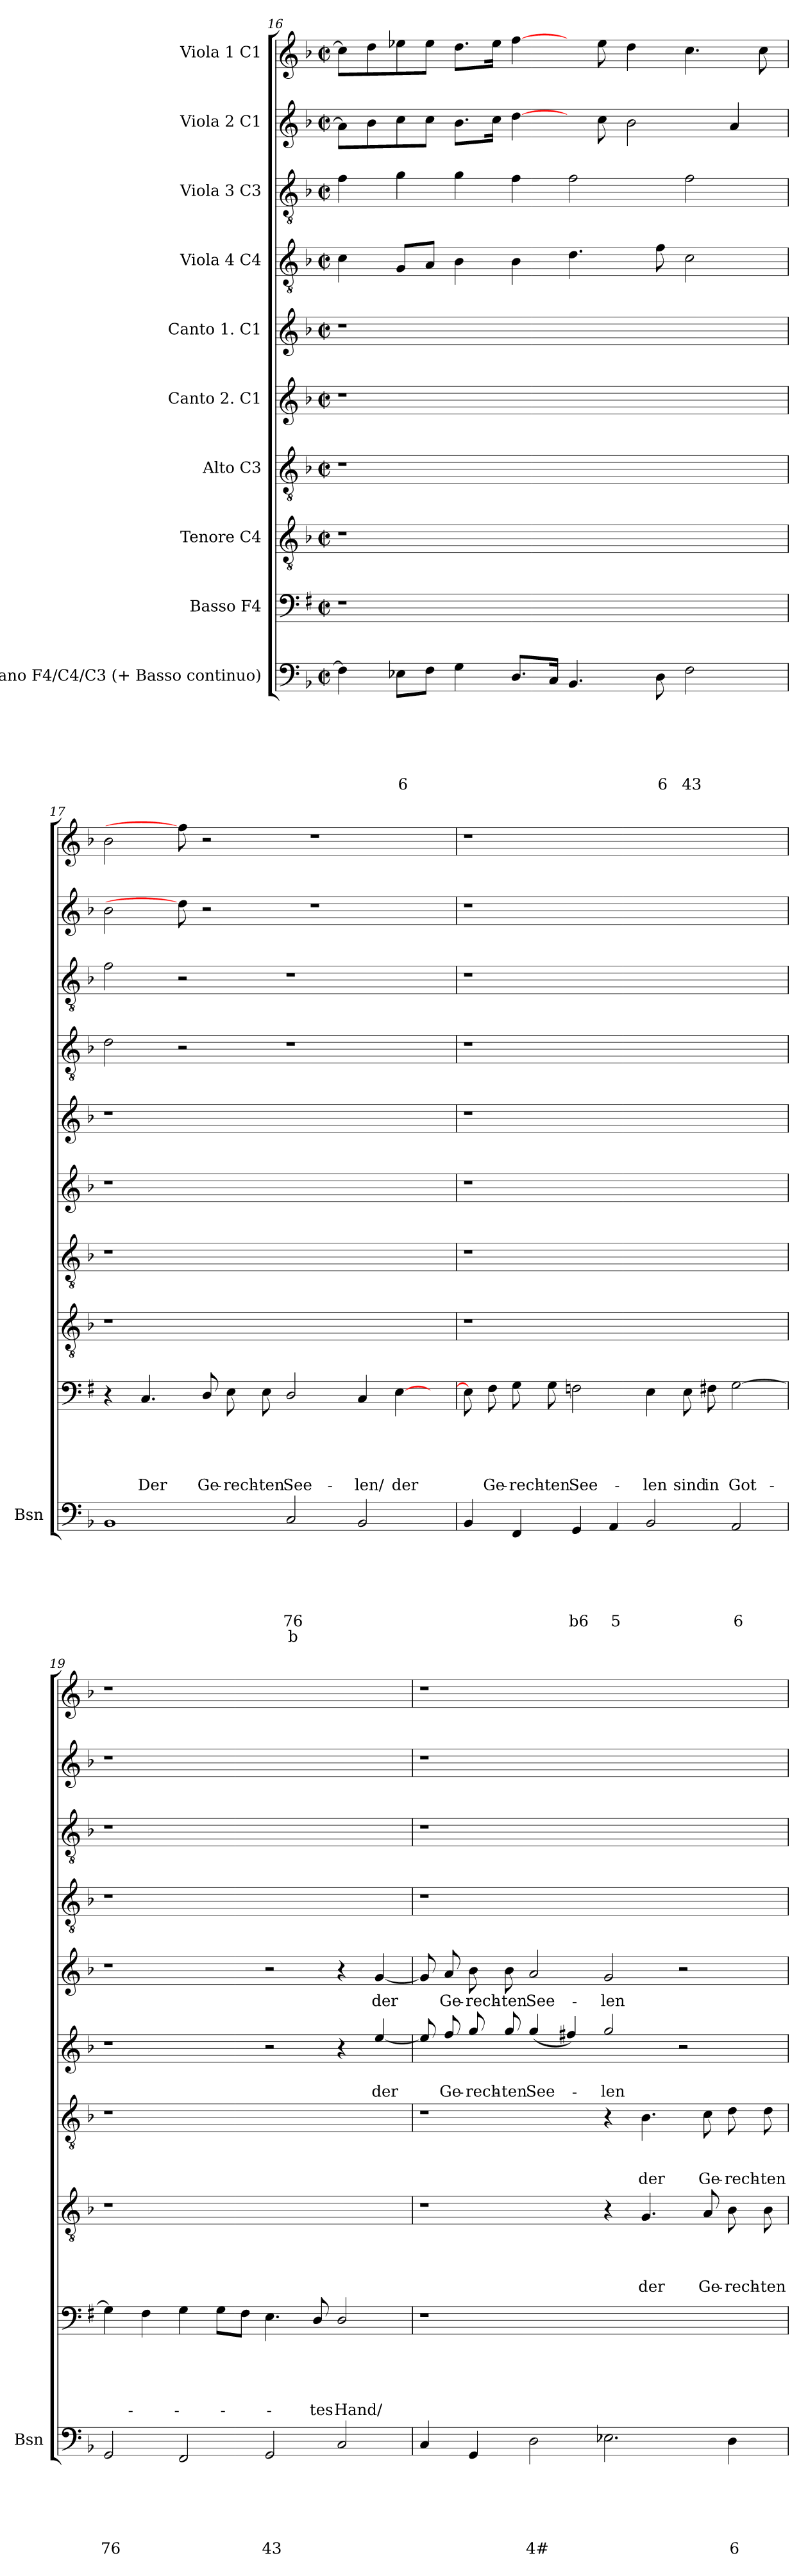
**kern	**text	**text	**text	**text	**text	**text	**text	**kern	**text	**text	**text	**text	**text	**kern	**text	**text	**text	**text	**kern	**text	**text	**text	**kern	**text	**text	**kern	**text	**kern	**kern	**kern	**kern
*part10	*part10	*part10	*part10	*part10	*part10	*part10	*part10	*part9	*part9	*part9	*part9	*part9	*part9	*part8	*part8	*part8	*part8	*part8	*part7	*part7	*part7	*part7	*part6	*part6	*part6	*part5	*part5	*part4	*part3	*part2	*part1
*staff10	*staff10	*staff10	*staff10	*staff10	*staff10	*staff10	*staff10	*staff9	*staff9	*staff9	*staff9	*staff9	*staff9	*staff8	*staff8	*staff8	*staff8	*staff8	*staff7	*staff7	*staff7	*staff7	*staff6	*staff6	*staff6	*staff5	*staff5	*staff4	*staff3	*staff2	*staff1
*I"Organo  F4/C4/C3  (+ Basso continuo)	*	*	*	*	*	*	*	*I"Basso F4	*	*	*	*	*	*I"Tenore  C4	*	*	*	*	*I"Alto C3	*	*	*	*I"Canto 2. C1	*	*	*I"Canto 1. C1	*	*I"Viola 4 C4	*I"Viola 3 C3	*I"Viola 2 C1	*I"Viola 1 C1
*I'Bsn	*	*	*	*	*	*	*	*	*	*	*	*	*	*	*	*	*	*	*	*	*	*	*	*	*	*	*	*	*	*	*
*clefF4	*	*	*	*	*	*	*	*clefF4	*	*	*	*	*	*clefGv2	*	*	*	*	*clefGv2	*	*	*	*clefG2	*	*	*clefG2	*	*clefGv2	*clefGv2	*clefG2	*clefG2
*	*	*	*	*	*	*	*	*ITrd1c2	*	*	*	*	*	*	*	*	*	*	*	*	*	*	*ITrd8c14	*	*	*	*	*	*	*	*
*k[b-]	*	*	*	*	*	*	*	*k[b-]	*	*	*	*	*	*k[b-]	*	*	*	*	*k[b-]	*	*	*	*k[b-]	*	*	*k[b-]	*	*k[b-]	*k[b-]	*k[b-]	*k[b-]
*F:	*	*	*	*	*	*	*	*F:	*	*	*	*	*	*F:	*	*	*	*	*F:	*	*	*	*F:	*	*	*F:	*	*F:	*F:	*F:	*F:
*M2/2	*	*	*	*	*	*	*	*M2/2	*	*	*	*	*	*M2/2	*	*	*	*	*M2/2	*	*	*	*M2/2	*	*	*M2/2	*	*M2/2	*M2/2	*M2/2	*M2/2
*met(c|)	*	*	*	*	*	*	*	*met(c|)	*	*	*	*	*	*met(c|)	*	*	*	*	*met(c|)	*	*	*	*met(c|)	*	*	*met(c|)	*	*met(c|)	*met(c|)	*met(c|)	*met(c|)
=16	=16	=16	=16	=16	=16	=16	=16	=16	=16	=16	=16	=16	=16	=16	=16	=16	=16	=16	=16	=16	=16	=16	=16	=16	=16	=16	=16	=16	=16	=16	=16
4F\]	.	.	.	.	.	.	.	1r	.	.	.	.	.	1r	.	.	.	.	1r	.	.	.	1r	.	.	1r	.	4c\	4f\	8a\L]	8cc\L]
.	.	.	.	.	.	.	.	.	.	.	.	.	.	.	.	.	.	.	.	.	.	.	.	.	.	.	.	.	.	8b-\	8dd\
!	!	!	!	!	!	!LO:LY:b	!	!	!	!	!	!	!	!	!	!	!	!	!	!	!	!	!	!	!	!	!	!	!	!	!
8E-X\L	.	.	.	.	.	6	.	.	.	.	.	.	.	.	.	.	.	.	.	.	.	.	.	.	.	.	.	8G/L	4g\	8cc\	8ee-X\
8F\J	.	.	.	.	.	.	.	.	.	.	.	.	.	.	.	.	.	.	.	.	.	.	.	.	.	.	.	8A/J	.	8cc\J	8ee-\J
4G\	.	.	.	.	.	.	.	.	.	.	.	.	.	.	.	.	.	.	.	.	.	.	.	.	.	.	.	4B-\	4g\	8.b-\L	8.dd\L
.	.	.	.	.	.	.	.	.	.	.	.	.	.	.	.	.	.	.	.	.	.	.	.	.	.	.	.	.	.	16cc\Jk	16ee-\Jk
8.D/L	.	.	.	.	.	.	.	.	.	.	.	.	.	.	.	.	.	.	.	.	.	.	.	.	.	.	.	4B-\	4f\	[4dd\	[4ff\
16C/Jk	.	.	.	.	.	.	.	.	.	.	.	.	.	.	.	.	.	.	.	.	.	.	.	.	.	.	.	.	.	.	.
4.BB-/	.	.	.	.	.	.	.	1ryy	.	.	.	.	.	1ryy	.	.	.	.	1ryy	.	.	.	1ryy	.	.	1ryy	.	4.d\	2f\	8ryy	8ryy
.	.	.	.	.	.	.	.	.	.	.	.	.	.	.	.	.	.	.	.	.	.	.	.	.	.	.	.	.	.	8cc\	8ee-\
.	.	.	.	.	.	.	.	.	.	.	.	.	.	.	.	.	.	.	.	.	.	.	.	.	.	.	.	.	.	2b-\	4dd\
!	!	!	!	!	!	!LO:LY:b	!	!	!	!	!	!	!	!	!	!	!	!	!	!	!	!	!	!	!	!	!	!	!	!	!
8D\	.	.	.	.	.	6	.	.	.	.	.	.	.	.	.	.	.	.	.	.	.	.	.	.	.	.	.	8f\	.	.	.
!	!	!	!	!	!	!LO:LY:b	!	!	!	!	!	!	!	!	!	!	!	!	!	!	!	!	!	!	!	!	!	!	!	!	!
2F\	.	.	.	.	.	43	.	.	.	.	.	.	.	.	.	.	.	.	.	.	.	.	.	.	.	.	.	2c\	2f\	.	4.cc\
.	.	.	.	.	.	.	.	.	.	.	.	.	.	.	.	.	.	.	.	.	.	.	.	.	.	.	.	.	.	4a/	.
.	.	.	.	.	.	.	.	.	.	.	.	.	.	.	.	.	.	.	.	.	.	.	.	.	.	.	.	.	.	.	8cc\
!!LO:PB:g=z
=17	=17	=17	=17	=17	=17	=17	=17	=17	=17	=17	=17	=17	=17	=17	=17	=17	=17	=17	=17	=17	=17	=17	=17	=17	=17	=17	=17	=17	=17	=17	=17
1BB-	.	.	.	.	.	.	.	4r	.	.	.	.	.	1r	.	.	.	.	1r	.	.	.	1r	.	.	1r	.	2d\	2f\	2b-\	2b-\
!	!	!	!	!	!	!	!	!	!	!	!	!	!LO:LY:b	!	!	!	!	!	!	!	!	!	!	!	!	!	!	!	!	!	!
.	.	.	.	.	.	.	.	4.BB-/	.	.	.	.	Der	.	.	.	.	.	.	.	.	.	.	.	.	.	.	.	.	.	.
.	.	.	.	.	.	.	.	.	.	.	.	.	.	.	.	.	.	.	.	.	.	.	.	.	.	.	.	2r	2r	8dd\]	8ff\]
!	!	!	!	!	!	!	!	!	!	!	!	!	!LO:LY:b	!	!	!	!	!	!	!	!	!	!	!	!	!	!	!	!	!	!
.	.	.	.	.	.	.	.	8C/	.	.	.	.	Ge-	.	.	.	.	.	.	.	.	.	.	.	.	.	.	.	.	2r	2r
!	!	!	!	!	!	!	!	!	!	!	!	!	!LO:LY:b	!	!	!	!	!	!	!	!	!	!	!	!	!	!	!	!	!	!
.	.	.	.	.	.	.	.	8D\	.	.	.	.	-rech-	.	.	.	.	.	.	.	.	.	.	.	.	.	.	.	.	.	.
!	!	!	!	!	!	!	!	!	!	!	!	!	!LO:LY:b	!	!	!	!	!	!	!	!	!	!	!	!	!	!	!	!	!	!
.	.	.	.	.	.	.	.	8D\	.	.	.	.	-ten	.	.	.	.	.	.	.	.	.	.	.	.	.	.	.	.	.	.
!	!	!	!	!	!	!LO:LY:b	!LO:LY:b	!	!	!	!	!	!LO:LY:b	!	!	!	!	!	!	!	!	!	!	!	!	!	!	!	!	!	!
2C/	.	.	.	.	.	76	b	2C/	.	.	.	.	See-	1ryy	.	.	.	.	1ryy	.	.	.	1ryy	.	.	1ryy	.	1r	1r	.	.
.	.	.	.	.	.	.	.	.	.	.	.	.	.	.	.	.	.	.	.	.	.	.	.	.	.	.	.	.	.	1r	1r
!	!	!	!	!	!	!	!	!	!	!	!	!	!LO:LY:b	!	!	!	!	!	!	!	!	!	!	!	!	!	!	!	!	!	!
2BB-/	.	.	.	.	.	.	.	4BB-/	.	.	.	.	-len/	.	.	.	.	.	.	.	.	.	.	.	.	.	.	.	.	.	.
!	!	!	!	!	!	!	!	!	!	!	!	!	!LO:LY:b	!	!	!	!	!	!	!	!	!	!	!	!	!	!	!	!	!	!
.	.	.	.	.	.	.	.	[4D\	.	.	.	.	der	.	.	.	.	.	.	.	.	.	.	.	.	.	.	.	.	.	.
8ryy	.	.	.	.	.	.	.	8ryy	.	.	.	.	.	8ryy	.	.	.	.	8ryy	.	.	.	8ryy	.	.	8ryy	.	8ryy	8ryy	.	.
=18	=18	=18	=18	=18	=18	=18	=18	=18	=18	=18	=18	=18	=18	=18	=18	=18	=18	=18	=18	=18	=18	=18	=18	=18	=18	=18	=18	=18	=18	=18	=18
4BB-/	.	.	.	.	.	.	.	8D\]	.	.	.	.	.	1r	.	.	.	.	1r	.	.	.	1r	.	.	1r	.	1r	1r	1r	1r
!	!	!	!	!	!	!	!	!	!	!	!	!	!LO:LY:b	!	!	!	!	!	!	!	!	!	!	!	!	!	!	!	!	!	!
.	.	.	.	.	.	.	.	8E\	.	.	.	.	Ge-	.	.	.	.	.	.	.	.	.	.	.	.	.	.	.	.	.	.
!	!	!	!	!	!	!	!	!	!	!	!	!	!LO:LY:b	!	!	!	!	!	!	!	!	!	!	!	!	!	!	!	!	!	!
4FF/	.	.	.	.	.	.	.	8F\	.	.	.	.	-rech-	.	.	.	.	.	.	.	.	.	.	.	.	.	.	.	.	.	.
!	!	!	!	!	!	!	!	!	!	!	!	!	!LO:LY:b	!	!	!	!	!	!	!	!	!	!	!	!	!	!	!	!	!	!
.	.	.	.	.	.	.	.	8F\	.	.	.	.	-ten	.	.	.	.	.	.	.	.	.	.	.	.	.	.	.	.	.	.
!	!	!	!	!	!	!LO:LY:b	!	!	!	!	!	!	!LO:LY:b	!	!	!	!	!	!	!	!	!	!	!	!	!	!	!	!	!	!
4GG/	.	.	.	.	.	b6	.	2E-X\	.	.	.	.	See-	.	.	.	.	.	.	.	.	.	.	.	.	.	.	.	.	.	.
!	!	!	!	!	!	!LO:LY:b	!	!	!	!	!	!	!	!	!	!	!	!	!	!	!	!	!	!	!	!	!	!	!	!	!
4AA/	.	.	.	.	.	5	.	.	.	.	.	.	.	.	.	.	.	.	.	.	.	.	.	.	.	.	.	.	.	.	.
!	!	!	!	!	!	!	!	!	!	!	!	!	!LO:LY:b	!	!	!	!	!	!	!	!	!	!	!	!	!	!	!	!	!	!
2BB-/	.	.	.	.	.	.	.	4D\	.	.	.	.	-len	1ryy	.	.	.	.	1ryy	.	.	.	1ryy	.	.	1ryy	.	1ryy	1ryy	1ryy	1ryy
!	!	!	!	!	!	!	!	!	!	!	!	!	!LO:LY:b	!	!	!	!	!	!	!	!	!	!	!	!	!	!	!	!	!	!
.	.	.	.	.	.	.	.	8D\	.	.	.	.	sind	.	.	.	.	.	.	.	.	.	.	.	.	.	.	.	.	.	.
!	!	!	!	!	!	!	!	!	!	!	!	!	!LO:LY:b	!	!	!	!	!	!	!	!	!	!	!	!	!	!	!	!	!	!
.	.	.	.	.	.	.	.	8En\	.	.	.	.	in	.	.	.	.	.	.	.	.	.	.	.	.	.	.	.	.	.	.
!	!	!	!	!	!	!LO:LY:b	!	!	!	!	!	!	!LO:LY:b	!	!	!	!	!	!	!	!	!	!	!	!	!	!	!	!	!	!
2AA/	.	.	.	.	.	6	.	[2F\	.	.	.	.	Got-	.	.	.	.	.	.	.	.	.	.	.	.	.	.	.	.	.	.
=19	=19	=19	=19	=19	=19	=19	=19	=19	=19	=19	=19	=19	=19	=19	=19	=19	=19	=19	=19	=19	=19	=19	=19	=19	=19	=19	=19	=19	=19	=19	=19
!	!	!	!	!	!	!LO:LY:b	!	!	!	!	!	!	!	!	!	!	!	!	!	!	!	!	!	!	!	!	!	!	!	!	!
2GG/	.	.	.	.	.	76	.	4F\]	.	.	.	.	.	1r	.	.	.	.	1r	.	.	.	1r	.	.	1r	.	1r	1r	1r	1r
.	.	.	.	.	.	.	.	4E\	.	.	.	.	.	.	.	.	.	.	.	.	.	.	.	.	.	.	.	.	.	.	.
2FF/	.	.	.	.	.	.	.	4F\	.	.	.	.	.	.	.	.	.	.	.	.	.	.	.	.	.	.	.	.	.	.	.
.	.	.	.	.	.	.	.	8F\L	.	.	.	.	.	.	.	.	.	.	.	.	.	.	.	.	.	.	.	.	.	.	.
.	.	.	.	.	.	.	.	8E\J	.	.	.	.	.	.	.	.	.	.	.	.	.	.	.	.	.	.	.	.	.	.	.
!	!	!	!	!	!	!LO:LY:b	!	!	!	!	!	!	!	!	!	!	!	!	!	!	!	!	!	!	!	!	!	!	!	!	!
2GG/	.	.	.	.	.	43	.	4.D\	.	.	.	.	.	1ryy	.	.	.	.	1ryy	.	.	.	2r	.	.	2r	.	1ryy	1ryy	1ryy	1ryy
!	!	!	!	!	!	!	!	!	!	!	!	!	!LO:LY:b	!	!	!	!	!	!	!	!	!	!	!	!	!	!	!	!	!	!
.	.	.	.	.	.	.	.	8C/	.	.	.	.	-tes	.	.	.	.	.	.	.	.	.	.	.	.	.	.	.	.	.	.
!	!	!	!	!	!	!	!	!	!	!	!	!	!LO:LY:b	!	!	!	!	!	!	!	!	!	!	!	!	!	!	!	!	!	!
2C/	.	.	.	.	.	.	.	2C/	.	.	.	.	Hand/	.	.	.	.	.	.	.	.	.	4r	.	.	4r	.	.	.	.	.
!	!	!	!	!	!	!	!	!	!	!	!	!	!	!	!	!	!	!	!	!	!	!	!	!	!LO:LY:b	!	!LO:LY:b	!	!	!	!
.	.	.	.	.	.	.	.	.	.	.	.	.	.	.	.	.	.	.	.	.	.	.	[4e/	.	der	[4g/	der	.	.	.	.
!!LO:LB:g=z
=20	=20	=20	=20	=20	=20	=20	=20	=20	=20	=20	=20	=20	=20	=20	=20	=20	=20	=20	=20	=20	=20	=20	=20	=20	=20	=20	=20	=20	=20	=20	=20
4C/	.	.	.	.	.	.	.	1r	.	.	.	.	.	1r	.	.	.	.	1r	.	.	.	8e/]	.	.	8g/]	.	1r	1r	1r	1r
!	!	!	!	!	!	!	!	!	!	!	!	!	!	!	!	!	!	!	!	!	!	!	!	!	!LO:LY:b	!	!LO:LY:b	!	!	!	!
.	.	.	.	.	.	.	.	.	.	.	.	.	.	.	.	.	.	.	.	.	.	.	8f/	.	Ge-	8a/	Ge-	.	.	.	.
!	!	!	!	!	!	!	!	!	!	!	!	!	!	!	!	!	!	!	!	!	!	!	!	!	!LO:LY:b	!	!LO:LY:b	!	!	!	!
4GG/	.	.	.	.	.	.	.	.	.	.	.	.	.	.	.	.	.	.	.	.	.	.	8g/	.	-rech-	8b-\	-rech-	.	.	.	.
!	!	!	!	!	!	!	!	!	!	!	!	!	!	!	!	!	!	!	!	!	!	!	!	!	!LO:LY:b	!	!LO:LY:b	!	!	!	!
.	.	.	.	.	.	.	.	.	.	.	.	.	.	.	.	.	.	.	.	.	.	.	8g/	.	-ten	8b-\	-ten	.	.	.	.
!	!	!	!	!	!	!LO:LY:b	!	!	!	!	!	!	!	!	!	!	!	!	!	!	!	!	!	!	!LO:LY:b	!	!LO:LY:b	!	!	!	!
2D\	.	.	.	.	.	4#	.	.	.	.	.	.	.	.	.	.	.	.	.	.	.	.	(<4g/	.	See-	2a/	See-	.	.	.	.
.	.	.	.	.	.	.	.	.	.	.	.	.	.	.	.	.	.	.	.	.	.	.	4f#X/)	.	.	.	.	.	.	.	.
!	!	!	!	!	!	!	!	!	!	!	!	!	!	!	!	!	!	!	!	!	!	!	!	!	!LO:LY:b	!	!LO:LY:b	!	!	!	!
2.E-X\	.	.	.	.	.	.	.	1ryy	.	.	.	.	.	4r	.	.	.	.	4r	.	.	.	2g/	.	-len	2g/	-len	1ryy	1ryy	1ryy	1ryy
!	!	!	!	!	!	!	!	!	!	!	!	!	!	!	!	!	!	!LO:LY:b	!	!	!	!LO:LY:b	!	!	!	!	!	!	!	!	!
.	.	.	.	.	.	.	.	.	.	.	.	.	.	4.G/	.	.	.	der	4.B-\	.	.	der	.	.	.	.	.	.	.	.	.
.	.	.	.	.	.	.	.	.	.	.	.	.	.	.	.	.	.	.	.	.	.	.	2r	.	.	2r	.	.	.	.	.
!	!	!	!	!	!	!	!	!	!	!	!	!	!	!	!	!	!	!LO:LY:b	!	!	!	!LO:LY:b	!	!	!	!	!	!	!	!	!
.	.	.	.	.	.	.	.	.	.	.	.	.	.	8A/	.	.	.	Ge-	8c\	.	.	Ge-	.	.	.	.	.	.	.	.	.
!	!	!	!	!	!	!LO:LY:b	!	!	!	!	!	!	!	!	!	!	!	!LO:LY:b	!	!	!	!LO:LY:b	!	!	!	!	!	!	!	!	!
4D\	.	.	.	.	.	6	.	.	.	.	.	.	.	8B-\	.	.	.	-rech-	8d\	.	.	-rech-	.	.	.	.	.	.	.	.	.
!	!	!	!	!	!	!	!	!	!	!	!	!	!	!	!	!	!	!LO:LY:b	!	!	!	!LO:LY:b	!	!	!	!	!	!	!	!	!
.	.	.	.	.	.	.	.	.	.	.	.	.	.	8B-\	.	.	.	-ten	8d\	.	.	-ten	.	.	.	.	.	.	.	.	.
=	=	=	=	=	=	=	=	=	=	=	=	=	=	=	=	=	=	=	=	=	=	=	=	=	=	=	=	=	=	=	=
*-	*-	*-	*-	*-	*-	*-	*-	*-	*-	*-	*-	*-	*-	*-	*-	*-	*-	*-	*-	*-	*-	*-	*-	*-	*-	*-	*-	*-	*-	*-	*-
